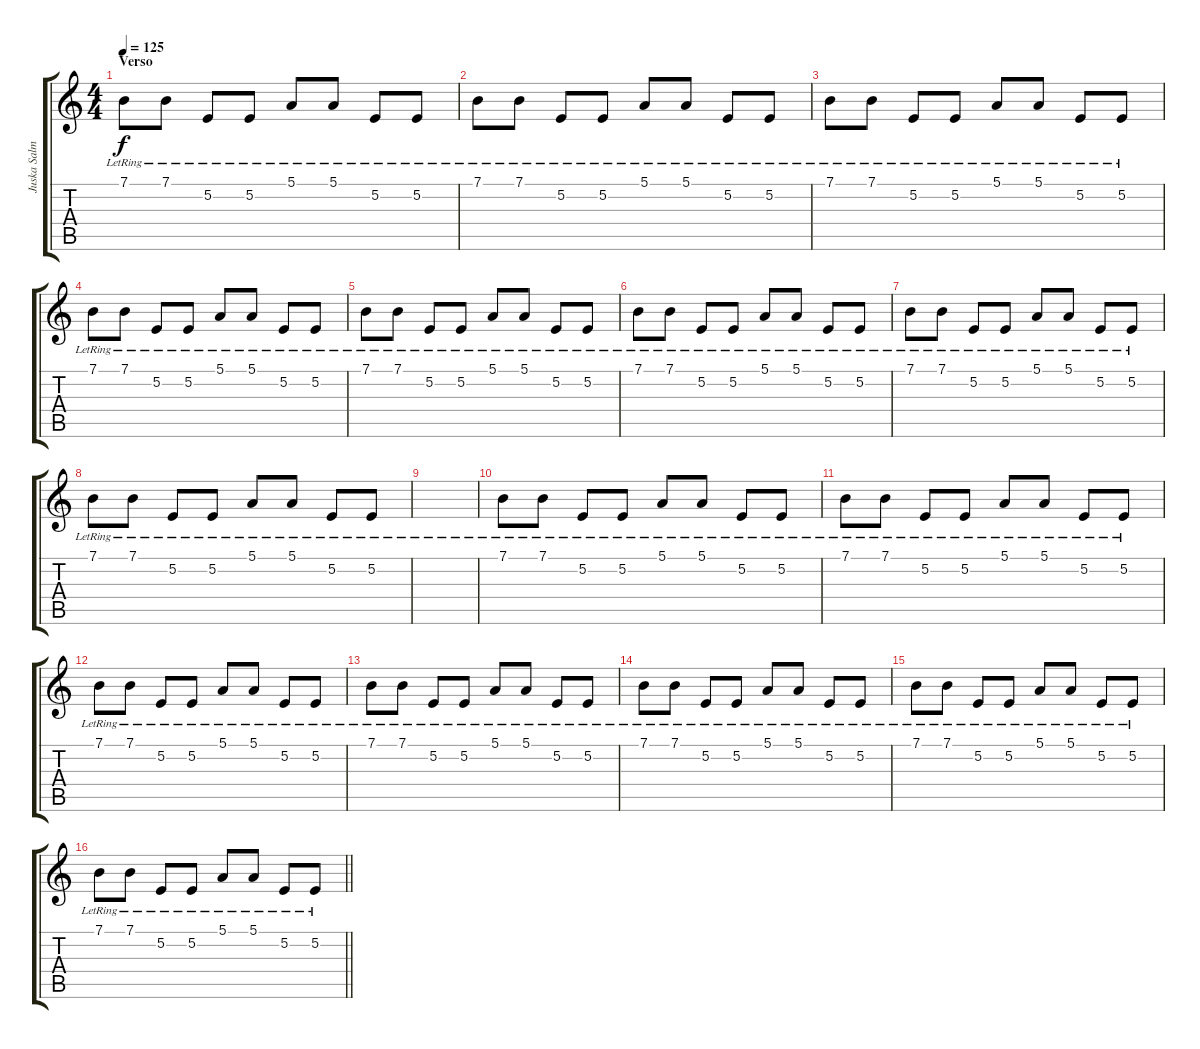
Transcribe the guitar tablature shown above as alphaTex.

\track ("Juska Salminen" "Juska Salm") {instrument pad6metallic}
\staff {score tabs}
\tuning (E4 B3 G3 D3 A2 E2) {hide}
\ts (4 4)
\section ("" "Verso")
\tempo 125
\clef g2
\ks c
7.1{lr}.8{dy f volume 6 balance 8 instrument harpsichord} 7.1{lr}.8 5.2{lr}.8 5.2{lr}.8 5.1{lr}.8 5.1{lr}.8 5.2{lr}.8 5.2{lr}.8 |
7.1{lr}.8{volume 6 balance 8 instrument harpsichord} 7.1{lr}.8 5.2{lr}.8 5.2{lr}.8 5.1{lr}.8 5.1{lr}.8 5.2{lr}.8 5.2{lr}.8 |
7.1{lr}.8{volume 6 balance 8 instrument harpsichord} 7.1{lr}.8 5.2{lr}.8 5.2{lr}.8 5.1{lr}.8 5.1{lr}.8 5.2{lr}.8 5.2{lr}.8 |
7.1{lr}.8{volume 6 balance 8 instrument harpsichord} 7.1{lr}.8 5.2{lr}.8 5.2{lr}.8 5.1{lr}.8 5.1{lr}.8 5.2{lr}.8 5.2{lr}.8 |
7.1{lr}.8{volume 6 balance 8 instrument harpsichord} 7.1{lr}.8 5.2{lr}.8 5.2{lr}.8 5.1{lr}.8 5.1{lr}.8 5.2{lr}.8 5.2{lr}.8 |
7.1{lr}.8{volume 6 balance 8 instrument harpsichord} 7.1{lr}.8 5.2{lr}.8 5.2{lr}.8 5.1{lr}.8 5.1{lr}.8 5.2{lr}.8 5.2{lr}.8 |
7.1{lr}.8{volume 6 balance 8 instrument harpsichord} 7.1{lr}.8 5.2{lr}.8 5.2{lr}.8 5.1{lr}.8 5.1{lr}.8 5.2{lr}.8 5.2{lr}.8 |
7.1{lr}.8{volume 6 balance 8 instrument harpsichord} 7.1{lr}.8 5.2{lr}.8 5.2{lr}.8 5.1{lr}.8 5.1{lr}.8 5.2{lr}.8 5.2{lr}.8 |
|
7.1{lr}.8{volume 6 balance 8 instrument harpsichord} 7.1{lr}.8 5.2{lr}.8 5.2{lr}.8 5.1{lr}.8 5.1{lr}.8 5.2{lr}.8 5.2{lr}.8 |
7.1{lr}.8{volume 6 balance 8 instrument harpsichord} 7.1{lr}.8 5.2{lr}.8 5.2{lr}.8 5.1{lr}.8 5.1{lr}.8 5.2{lr}.8 5.2{lr}.8 |
7.1{lr}.8{volume 6 balance 8 instrument harpsichord} 7.1{lr}.8 5.2{lr}.8 5.2{lr}.8 5.1{lr}.8 5.1{lr}.8 5.2{lr}.8 5.2{lr}.8 |
7.1{lr}.8{volume 6 balance 8 instrument harpsichord} 7.1{lr}.8 5.2{lr}.8 5.2{lr}.8 5.1{lr}.8 5.1{lr}.8 5.2{lr}.8 5.2{lr}.8 |
7.1{lr}.8{volume 6 balance 8 instrument harpsichord} 7.1{lr}.8 5.2{lr}.8 5.2{lr}.8 5.1{lr}.8 5.1{lr}.8 5.2{lr}.8 5.2{lr}.8 |
7.1{lr}.8{volume 6 balance 8 instrument harpsichord} 7.1{lr}.8 5.2{lr}.8 5.2{lr}.8 5.1{lr}.8 5.1{lr}.8 5.2{lr}.8 5.2{lr}.8 |
\barLineRight lightlight
7.1{lr}.8{volume 6 balance 8 instrument harpsichord} 7.1{lr}.8 5.2{lr}.8 5.2{lr}.8 5.1{lr}.8 5.1{lr}.8 5.2{lr}.8 5.2{lr}.8
